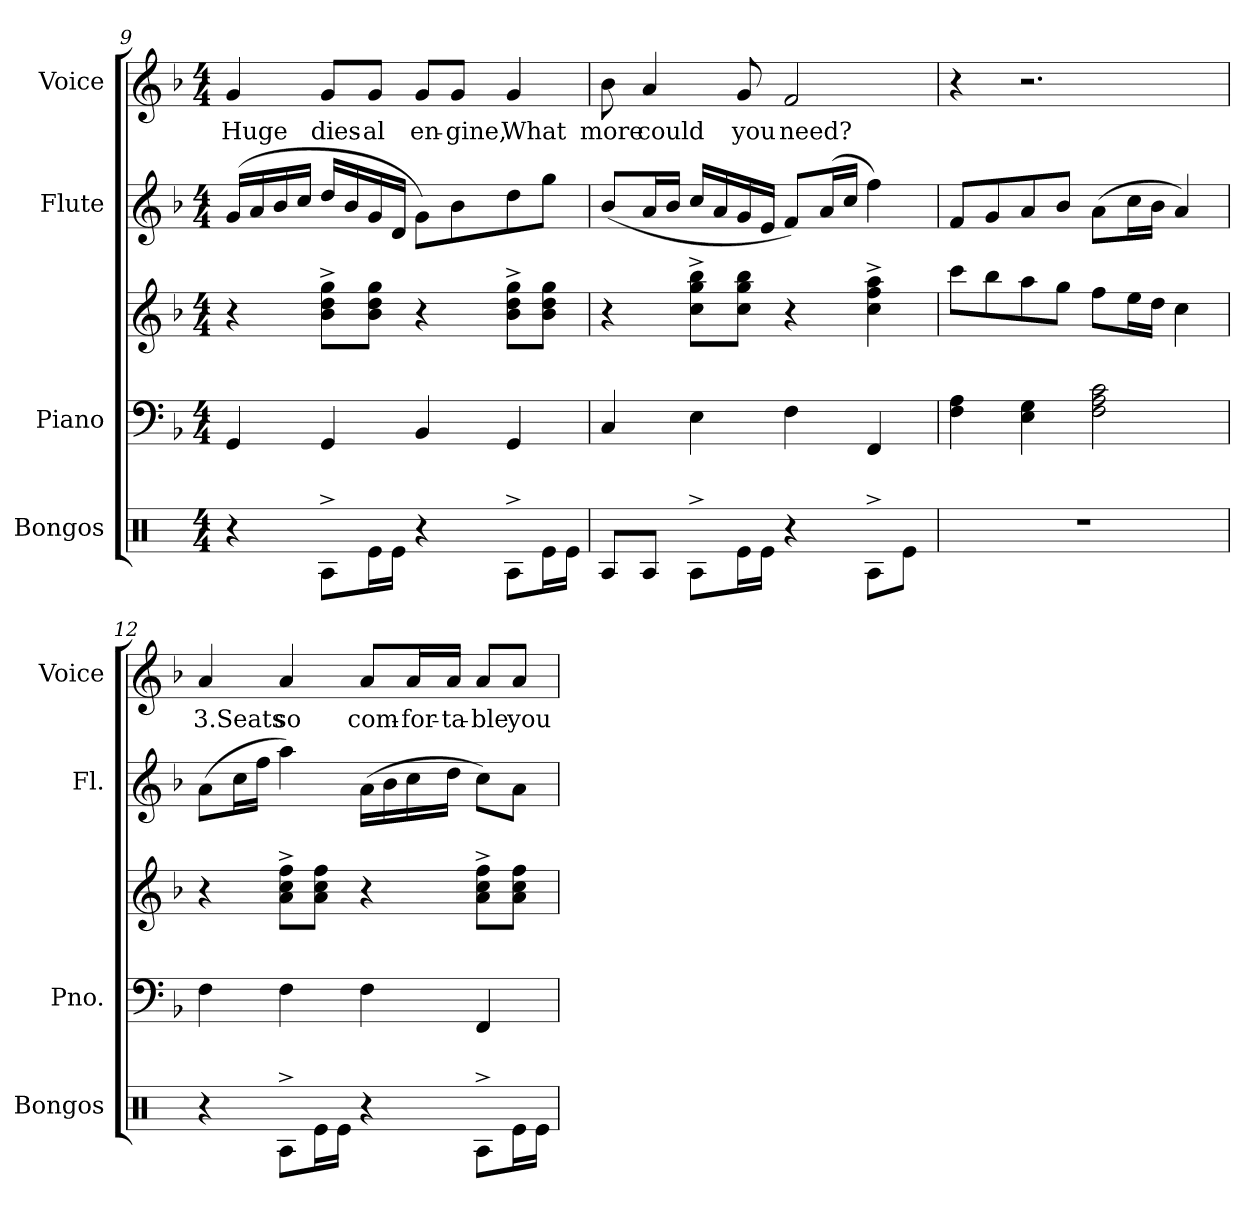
**kern	**kern	**kern	**kern	**kern	**text
*part4	*part3	*part3	*part2	*part1	*part1
*staff5	*staff4	*staff3	*staff2	*staff1	*staff1
*I"Bongos	*I"Piano	*	*I"Flute	*I"Voice	*
*I'Bongos	*I'Pno.	*	*I'Fl.	*I'Voice	*
*clefX	*clefF4	*clefG2	*clefG2	*clefG2	*
*k[]	*k[b-]	*k[b-]	*k[b-]	*k[b-]	*
*C:	*F:	*F:	*F:	*F:	*
*M4/4	*M4/4	*M4/4	*M4/4	*M4/4	*
=9	=9	=9	=9	=9	=9
!	!	!	!	!	!LO:LY:b:color=#000000
4r	4GGi/	4r	(16gi/LL	4gi/	Huge
.	.	.	16ai/	.	.
.	.	.	16b-i/	.	.
.	.	.	16cci/JJ	.	.
!	!	!	!	!	!LO:LY:b:color=#000000
8RA^i\L	4GGi/	8b-i\^ 8ddi^ 8ggi^L	16ddi/LL	8gi/L	dies-
.	.	.	16b-i/	.	.
!	!	!	!	!	!LO:LY:b:color=#000000
16Rei\L	.	8b-i\ 8ddi 8ggiJ	16gi/	8gi/J	-al
16Rei\JJ	.	.	16di/JJ	.	.
!	!	!	!	!	!LO:LY:b:color=#000000
4r	4BB-i/	4r	8gi\L)	8gi/L	en-
!	!	!	!	!	!LO:LY:b:color=#000000
.	.	.	8b-i\	8gi/J	-gine,
!	!	!	!	!	!LO:LY:b:color=#000000
8RA^i\L	4GGi/	8b-i\^ 8ddi^ 8ggi^L	8ddi\	4gi/	What
16Rei\L	.	8b-i\ 8ddi 8ggiJ	8ggi\J	.	.
16Rei\JJ	.	.	.	.	.
!!LO:LB:g=z
=10	=10	=10	=10	=10	=10
!	!	!	!	!	!LO:LY:b:color=#000000
8RAi/L	4Ci/	4r	(8b-i/L	8b-i\	more
!	!	!	!	!	!LO:LY:b:color=#000000
8RAi/J	.	.	16ai/L	4ai/	could
.	.	.	16b-i/JJ	.	.
8RA^i\L	4Ei\	8cci\^ 8ggi^ 8bb-i^L	16cci/LL	.	.
.	.	.	16ai/	.	.
!	!	!	!	!	!LO:LY:b:color=#000000
16Rei\L	.	8cci\ 8ggi 8bb-iJ	16gi/	8gi/	you
16Rei\JJ	.	.	16ei/JJ	.	.
!	!	!	!	!	!LO:LY:b:color=#000000
4r	4Fi\	4r	8fi/L)	2fi/	need?
.	.	.	(16ai/L	.	.
.	.	.	16cci/JJ	.	.
8RA^i\L	4FFi/	4cci\^ 4ffi^ 4aai^	4ffi\)	.	.
8Rei\J	.	.	.	.	.
=11	=11	=11	=11	=11	=11
1r	4Fi\ 4Ai	8ccci\L	8fi/L	4r	.
.	.	8bb-i\	8gi/	.	.
.	4Ei\ 4Gi	8aai\	8ai/	2.r	.
.	.	8ggi\J	8b-i/J	.	.
.	2Fi\ 2Ai 2ci	8ffi\L	(8ai\L	.	.
.	.	16eei\L	16cci\L	.	.
.	.	16ddi\JJ	16b-i\JJ	.	.
.	.	4cci\	4ai/)	.	.
=12	=12	=12	=12	=12	=12
!	!	!	!	!	!LO:LY:b:color=#000000
4r	4Fi\	4r	(8ai\L	4ai/	3.Seats
.	.	.	16cci\L	.	.
.	.	.	16ffi\JJ	.	.
!	!	!	!	!	!LO:LY:b:color=#000000
8RA^i\L	4Fi\	8ai\^ 8cci^ 8ffi^L	4aai\)	4ai/	so
16Rei\L	.	8ai\ 8cci 8ffiJ	.	.	.
16Rei\JJ	.	.	.	.	.
!	!	!	!	!	!LO:LY:b:color=#000000
4r	4Fi\	4r	(16ai\LL	8ai/L	com-
.	.	.	16b-i\	.	.
!	!	!	!	!	!LO:LY:b:color=#000000
.	.	.	16cci\	16ai/L	-for-
!	!	!	!	!	!LO:LY:b:color=#000000
.	.	.	16ddi\JJ	16ai/JJ	-ta-
!	!	!	!	!	!LO:LY:b:color=#000000
8RA^i\L	4FFi/	8ai\^ 8cci^ 8ffi^L	8cci\L)	8ai/L	-ble
!	!	!	!	!	!LO:LY:b:color=#000000
16Rei\L	.	8ai\ 8cci 8ffiJ	8ai\J	8ai/J	you
16Rei\JJ	.	.	.	.	.
=	=	=	=	=	=
*-	*-	*-	*-	*-	*-
